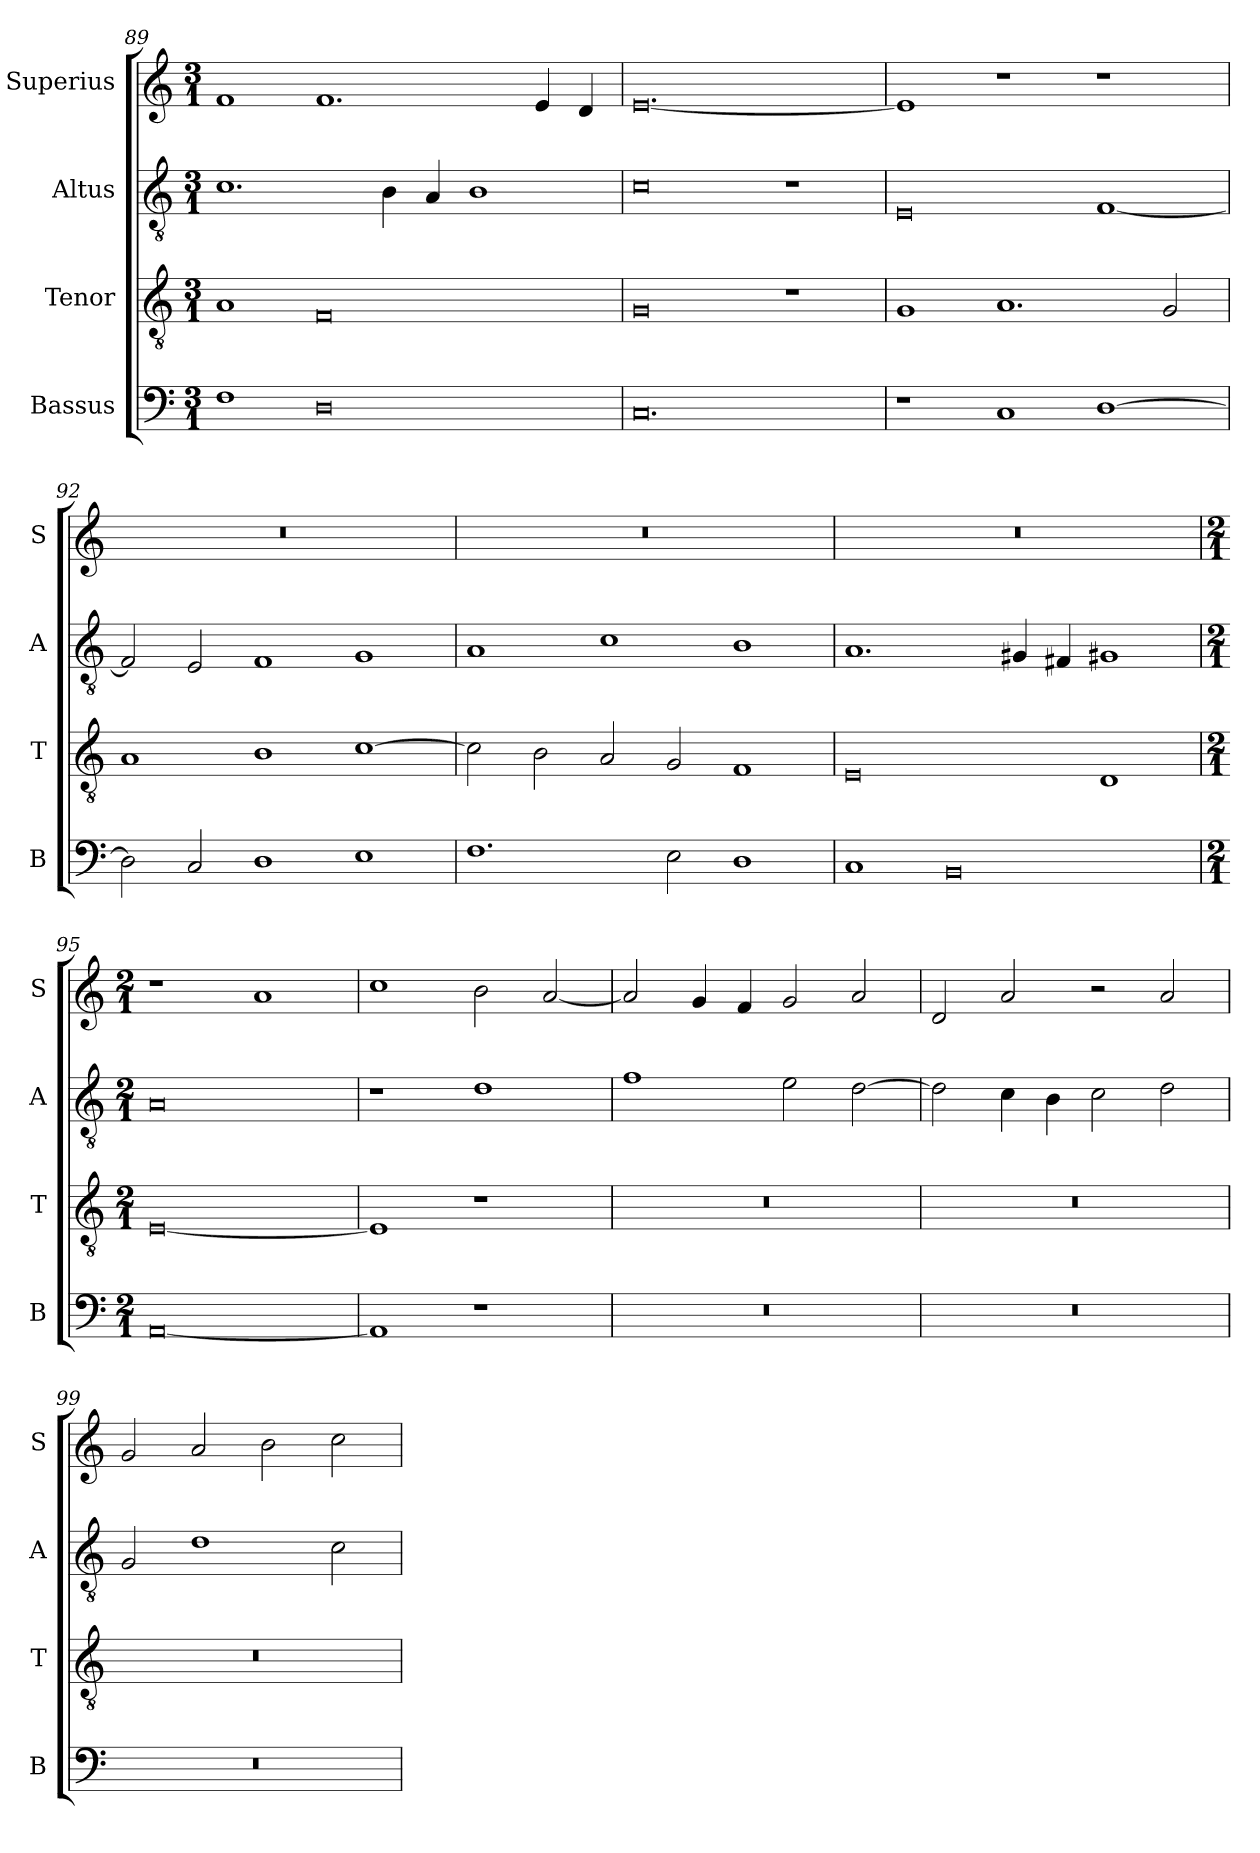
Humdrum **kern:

**kern	**kern	**kern	**kern
*part4	*part3	*part2	*part1
*staff4	*staff3	*staff2	*staff1
*I"Bassus	*I"Tenor	*I"Altus	*I"Superius
*I'B	*I'T	*I'A	*I'S
*clefF4	*clefGv2	*clefGv2	*clefG2
*k[]	*k[]	*k[]	*k[]
*C:	*C:	*C:	*C:
*M3/1	*M3/1	*M3/1	*M3/1
=89	=89	=89	=89
1F	1A	1.c	1f
0D	0F	.	1.f
.	.	4B	.
.	.	4A	.
.	.	1B	.
.	.	.	4e
.	.	.	4d
=90	=90	=90	=90
0.C	0G	0c	[0.e
.	1r	1r	.
=91	=91	=91	=91
1r	1G	0E	1e]
1C	1.A	.	1r
[1D	.	[1F	1r
.	2G	.	.
=92	=92	=92	=92
2D]	1A	2F]	0.r
2C	.	2E	.
1D	1B	1F	.
1E	[1c	1G	.
=93	=93	=93	=93
1.F	2c]	1A	0.r
.	2B	.	.
.	2A	1c	.
2E	2G	.	.
1D	1F	1B	.
=94	=94	=94	=94
1C	0E	1.A	0.r
0BB	.	.	.
.	.	4G#X	.
.	.	4F#X	.
.	1D	1G#X	.
=95	=95	=95	=95
*M2/1	*M2/1	*M2/1	*M2/1
[0AA	[0E	0A	1r
.	.	.	1a
=96	=96	=96	=96
1AA]	1E]	1r	1cc
1r	1r	1d	2b
.	.	.	[2a
=97	=97	=97	=97
0r	0r	1f	2a]
.	.	.	4g
.	.	.	4f
.	.	2e	2g
.	.	[2d	2a
=98	=98	=98	=98
0r	0r	2d]	2d
.	.	4c	2a
.	.	4B	.
.	.	2c	2r
.	.	2d	2a
=99	=99	=99	=99
0r	0r	2G	2g
.	.	1d	2a
.	.	.	2b
.	.	2c	2cc
=	=	=	=
*-	*-	*-	*-
